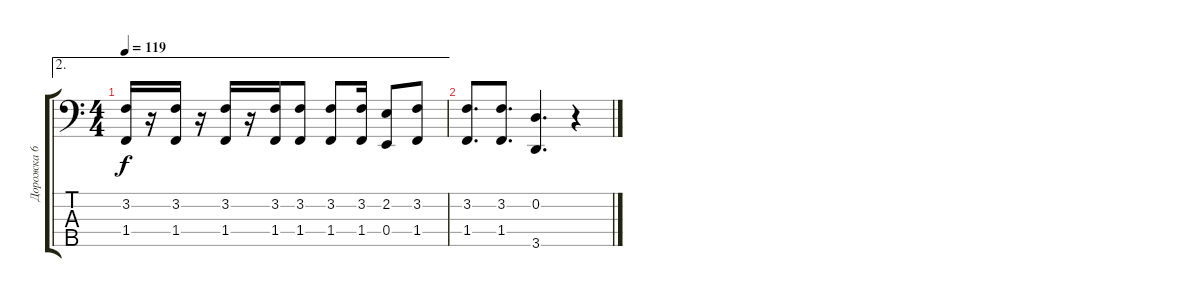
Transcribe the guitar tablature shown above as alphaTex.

\track ("Дорожка 6" "Дорожка 6") {instrument synthbass2}
\staff {score tabs}
\tuning (G2 D2 A1 E1 B0) {hide}
\ae 2
\ts (4 4)
\tempo 119
\clef f4
\ks c
(3.2 1.4).16{dy f} r.16 (3.2 1.4).16 r.16 (3.2 1.4).16 r.16 (3.2 1.4).16 (3.2 1.4).8 (3.2 1.4).8 (3.2 1.4).16 (2.2 0.4).8 (3.2 1.4).8 |
(3.2 1.4).8{d} (3.2 1.4).8{d} (0.2 3.5).4{d} r.4
